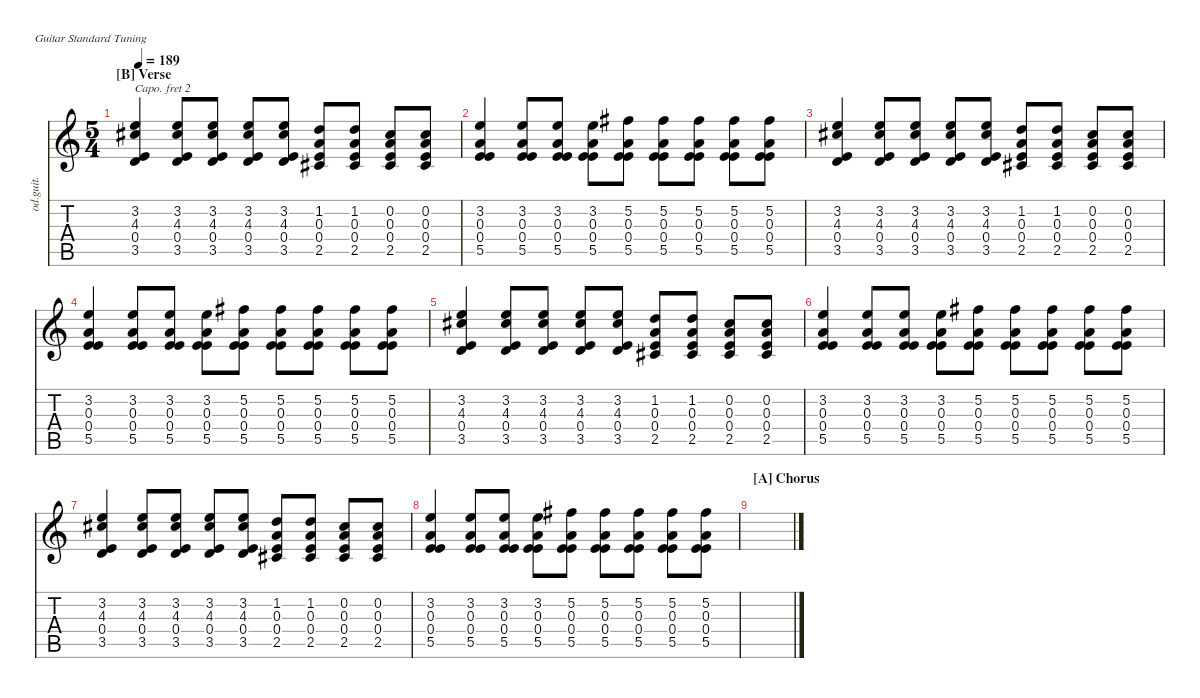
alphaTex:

\defaultSystemsLayout 4
\hideDynamics
\bracketExtendMode nobrackets
\track ("Overdriven Guitar" "od.guit.") {instrument overdrivenguitar}
\staff {score tabs}
\capo 2
\tuning (E4 B3 G3 D3 A2 E2)
\ts (5 4)
\section ("B" "Verse")
\tempo 189
\clef g2
\ks aminor
(3.5 0.4 4.3{acc #} 3.2).4{dy mf} (3.5 0.4 4.3{acc #} 3.2).8 (3.5 0.4 4.3{acc #} 3.2).8 (3.5 0.4 4.3{acc #} 3.2).8 (3.5 0.4 4.3{acc #} 3.2).8 (2.5{acc #} 1.2 0.3 0.4).8 (1.2 0.3 0.4 2.5{acc #}).8 (0.2{acc #} 0.3 0.4 2.5{acc #}).8 (0.2{acc #} 0.3 0.4 2.5{acc #}).8 |
(5.5 3.2 0.3 0.4).4 (5.5 3.2 0.3 0.4).8 (5.5 3.2 0.3 0.4).8 (5.5 3.2 0.3 0.4).8 (5.5 5.2{acc #} 0.3 0.4).8 (5.5 5.2{acc #} 0.4 0.3).8 (5.5 0.3 5.2{acc #} 0.4).8 (5.5 0.3 5.2{acc #} 0.4).8 (5.5 5.2{acc #} 0.3 0.4).8 |
(3.5 0.4 4.3{acc #} 3.2).4 (3.5 0.4 4.3{acc #} 3.2).8 (3.5 0.4 4.3{acc #} 3.2).8 (3.5 0.4 4.3{acc #} 3.2).8 (3.5 0.4 4.3{acc #} 3.2).8 (2.5{acc #} 1.2 0.3 0.4).8 (1.2 0.3 0.4 2.5{acc #}).8 (0.2{acc #} 0.3 0.4 2.5{acc #}).8 (0.2{acc #} 0.3 0.4 2.5{acc #}).8 |
(5.5 3.2 0.3 0.4).4 (5.5 3.2 0.3 0.4).8 (5.5 3.2 0.3 0.4).8 (5.5 3.2 0.3 0.4).8 (5.5 5.2{acc #} 0.3 0.4).8 (5.5 5.2{acc #} 0.4 0.3).8 (5.5 0.3 5.2{acc #} 0.4).8 (5.5 0.3 5.2{acc #} 0.4).8 (5.5 5.2{acc #} 0.3 0.4).8 |
(3.5 0.4 4.3{acc #} 3.2).4 (3.5 0.4 4.3{acc #} 3.2).8 (3.5 0.4 4.3{acc #} 3.2).8 (3.5 0.4 4.3{acc #} 3.2).8 (3.5 0.4 4.3{acc #} 3.2).8 (2.5{acc #} 1.2 0.3 0.4).8 (1.2 0.3 0.4 2.5{acc #}).8 (0.2{acc #} 0.3 0.4 2.5{acc #}).8 (0.2{acc #} 0.3 0.4 2.5{acc #}).8 |
(5.5 3.2 0.3 0.4).4 (5.5 3.2 0.3 0.4).8 (5.5 3.2 0.3 0.4).8 (5.5 3.2 0.3 0.4).8 (5.5 5.2{acc #} 0.3 0.4).8 (5.5 5.2{acc #} 0.4 0.3).8 (5.5 0.3 5.2{acc #} 0.4).8 (5.5 0.3 5.2{acc #} 0.4).8 (5.5 5.2{acc #} 0.3 0.4).8 |
(3.5 0.4 4.3{acc #} 3.2).4 (3.5 0.4 4.3{acc #} 3.2).8 (3.5 0.4 4.3{acc #} 3.2).8 (3.5 0.4 4.3{acc #} 3.2).8 (3.5 0.4 4.3{acc #} 3.2).8 (2.5{acc #} 1.2 0.3 0.4).8 (1.2 0.3 0.4 2.5{acc #}).8 (0.2{acc #} 0.3 0.4 2.5{acc #}).8 (0.2{acc #} 0.3 0.4 2.5{acc #}).8 |
(5.5 3.2 0.3 0.4).4 (5.5 3.2 0.3 0.4).8 (5.5 3.2 0.3 0.4).8 (5.5 3.2 0.3 0.4).8 (5.5 5.2{acc #} 0.3 0.4).8 (5.5 5.2{acc #} 0.4 0.3).8 (5.5 0.3 5.2{acc #} 0.4).8 (5.5 0.3 5.2{acc #} 0.4).8 (5.5 5.2{acc #} 0.3 0.4).8 |
\section ("A" "Chorus")
